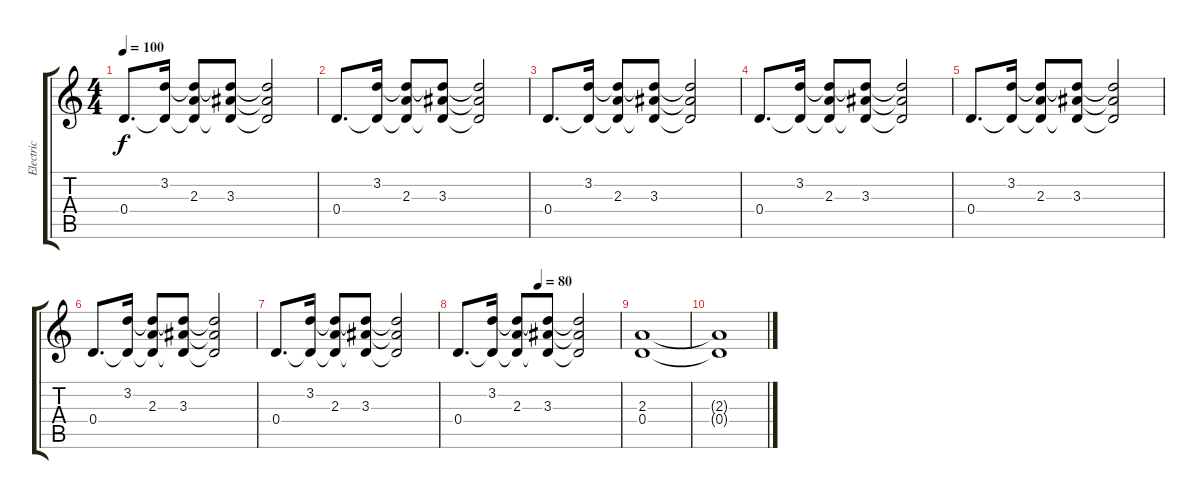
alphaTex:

\track ("Electric" "Electric") {instrument overdrivenguitar}
\staff {score tabs}
\tuning (E4 B3 G3 D3 A2 E2) {hide}
\ts (4 4)
\tempo 100
\clef g2
\ks c
0.4.8{d dy f} (3.2 0.4{t}).16 (3.2{t} 2.3 0.4{t}).8 (3.2{t} 3.3 0.4{t}).8 (3.2{t} 3.3{t} 0.4{t}).2 |
0.4.8{d} (3.2 0.4{t}).16 (3.2{t} 2.3 0.4{t}).8 (3.2{t} 3.3 0.4{t}).8 (3.2{t} 3.3{t} 0.4{t}).2 |
0.4.8{d} (3.2 0.4{t}).16 (3.2{t} 2.3 0.4{t}).8 (3.2{t} 3.3 0.4{t}).8 (3.2{t} 3.3{t} 0.4{t}).2 |
0.4.8{d} (3.2 0.4{t}).16 (3.2{t} 2.3 0.4{t}).8 (3.2{t} 3.3 0.4{t}).8 (3.2{t} 3.3{t} 0.4{t}).2 |
0.4.8{d} (3.2 0.4{t}).16 (3.2{t} 2.3 0.4{t}).8 (3.2{t} 3.3 0.4{t}).8 (3.2{t} 3.3{t} 0.4{t}).2 |
0.4.8{d} (3.2 0.4{t}).16 (3.2{t} 2.3 0.4{t}).8 (3.2{t} 3.3 0.4{t}).8 (3.2{t} 3.3{t} 0.4{t}).2 |
0.4.8{d} (3.2 0.4{t}).16 (3.2{t} 2.3 0.4{t}).8 (3.2{t} 3.3 0.4{t}).8 (3.2{t} 3.3{t} 0.4{t}).2 |
\tempo (80 0.5)
0.4.8{d} (3.2 0.4{t}).16 (3.2{t} 2.3 0.4{t}).8 (3.2{t} 3.3 0.4{t}).8 (3.2{t} 3.3{t} 0.4{t}).2 |
(2.3 0.4).1 |
(2.3{t} 0.4{t}).1
